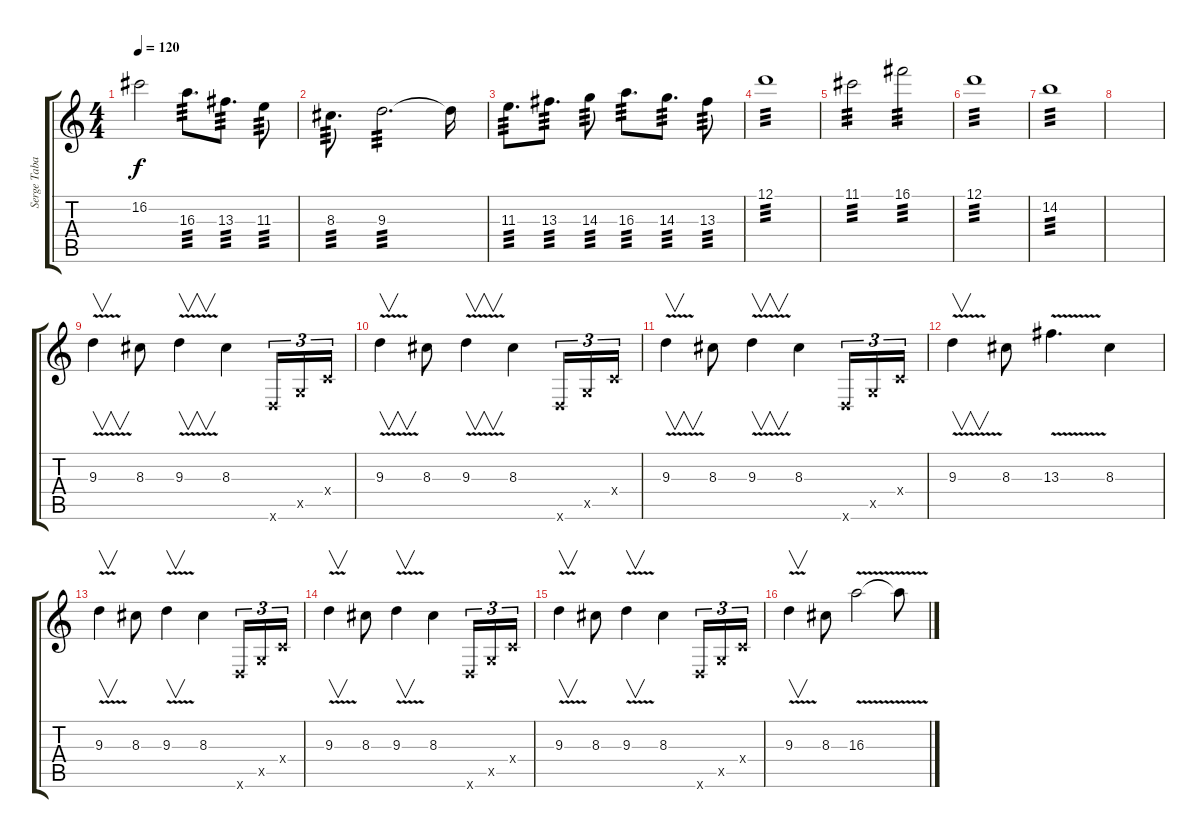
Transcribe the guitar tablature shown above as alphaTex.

\track ("Serge Tabachnikov " "Serge Taba") {instrument distortionguitar}
\staff {score tabs}
\tuning (D4 A3 F3 C3 G2 D2) {hide}
\ts (4 4)
\tempo 120
\clef g2
\ks c
16.2{t}.2{dy f} 16.3.8{d tp 3} 13.3.8{d tp 3} 11.3.8{tp 3} |
8.3.8{d tp 3} 9.3.2{d tp 3} 9.3{t}.16 |
11.3.8{d tp 3} 13.3.8{d tp 3} 14.3.8{tp 3} 16.3.8{d tp 3} 14.3.8{d tp 3} 13.3.8{tp 3} |
12.1.1{tp 3} |
11.1.2{tp 3} 16.1.2{tp 3} |
12.1.1{tp 3} |
14.2.1{tp 3} |
|
9.3{v}.4{v} 8.3.8 9.3{v}.4{v} 8.3.4 0.6{x}.16{tu (3 2)} 0.5{x}.16{tu (3 2)} 0.4{x}.16{tu (3 2)} |
9.3{v}.4{v} 8.3.8 9.3{v}.4{v} 8.3.4 0.6{x}.16{tu (3 2)} 0.5{x}.16{tu (3 2)} 0.4{x}.16{tu (3 2)} |
9.3{v}.4{v} 8.3.8 9.3{v}.4{v} 8.3.4 0.6{x}.16{tu (3 2)} 0.5{x}.16{tu (3 2)} 0.4{x}.16{tu (3 2)} |
9.3{v}.4{v} 8.3.8 13.3{v}.4{d} 8.3.4 |
9.3{v}.4{v} 8.3.8 9.3{v}.4{v} 8.3.4 0.6{x}.16{tu (3 2)} 0.5{x}.16{tu (3 2)} 0.4{x}.16{tu (3 2)} |
9.3{v}.4{v} 8.3.8 9.3{v}.4{v} 8.3.4 0.6{x}.16{tu (3 2)} 0.5{x}.16{tu (3 2)} 0.4{x}.16{tu (3 2)} |
9.3{v}.4{v} 8.3.8 9.3{v}.4{v} 8.3.4 0.6{x}.16{tu (3 2)} 0.5{x}.16{tu (3 2)} 0.4{x}.16{tu (3 2)} |
9.3{v}.4{v} 8.3.8 16.3{v}.2 16.3{t}.8
